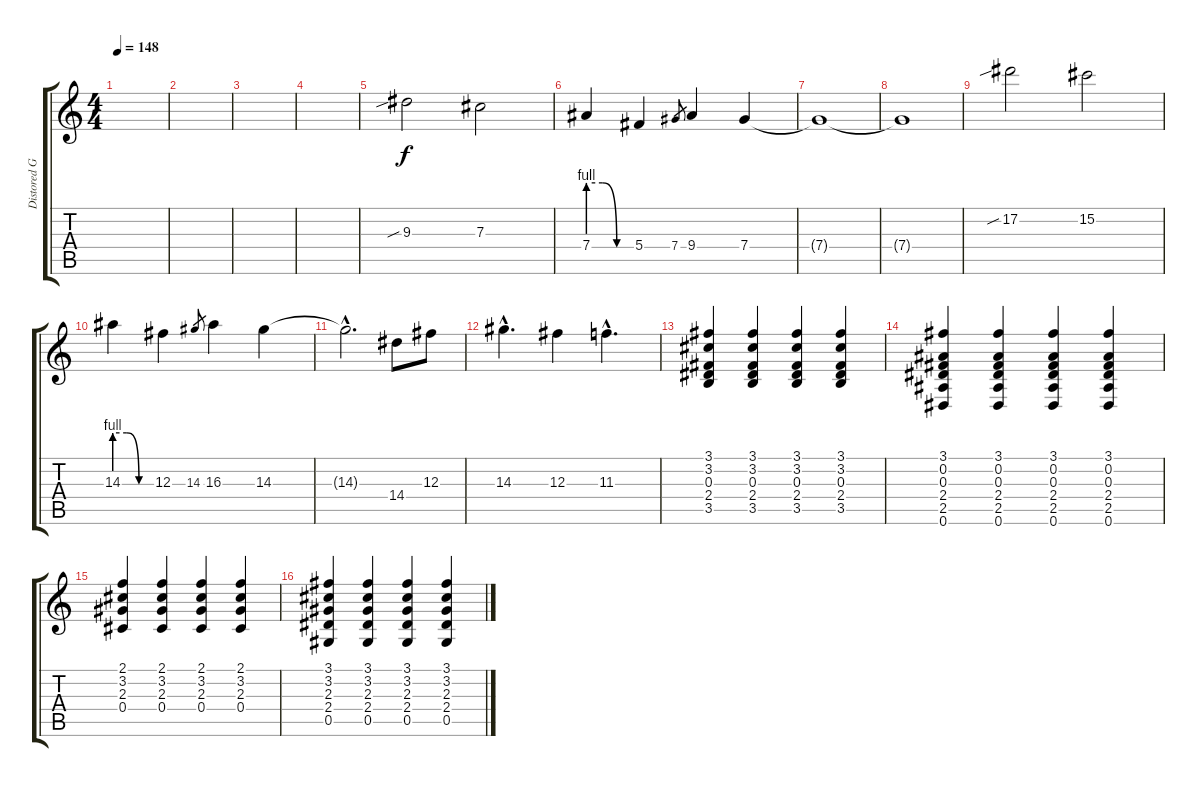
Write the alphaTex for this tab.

\track ("Distored Guitar 1" "Distored G") {instrument distortionguitar}
\staff {score tabs}
\tuning (Eb4 Bb3 Gb3 Db3 Ab2 Eb2) {hide}
\ts (4 4)
\tempo 148
\clef g2
\ks c
|
|
|
|
9.3{sib}.2 7.3.2 |
7.4{be (custom 0 4 20 4 40 0 60 0)}.4 5.4.4 7.4.8{gr} 9.4.4 7.4.4 |
7.4{t}.1 |
7.4{t}.1 |
17.2{sib}.2 15.2.2 |
14.3{be (custom 0 4 20 4 40 0 60 0)}.4 12.3.4 14.3.8{gr} 16.3.4 14.3.4 |
14.3{hac t}.2{d} 14.4.8 12.3.8 |
14.3{hac}.4{d} 12.3.4 11.3{hac}.4{d} |
(3.1 3.2 0.3 2.4 3.5).4 (3.1 3.2 0.3 2.4 3.5).4 (3.1 3.2 0.3 2.4 3.5).4 (3.1 3.2 0.3 2.4 3.5).4 |
(3.1 0.2 0.3 2.4 2.5 0.6).4 (3.1 0.2 0.3 2.4 2.5 0.6).4 (3.1 0.2 0.3 2.4 2.5 0.6).4 (3.1 0.2 0.3 2.4 2.5 0.6).4 |
(2.1 3.2 2.3 0.4).4 (2.1 3.2 2.3 0.4).4 (2.1 3.2 2.3 0.4).4 (2.1 3.2 2.3 0.4).4 |
(3.1 3.2 2.3 2.4 0.5).4 (3.1 3.2 2.3 2.4 0.5).4 (3.1 3.2 2.3 2.4 0.5).4 (3.1 3.2 2.3 2.4 0.5).4
